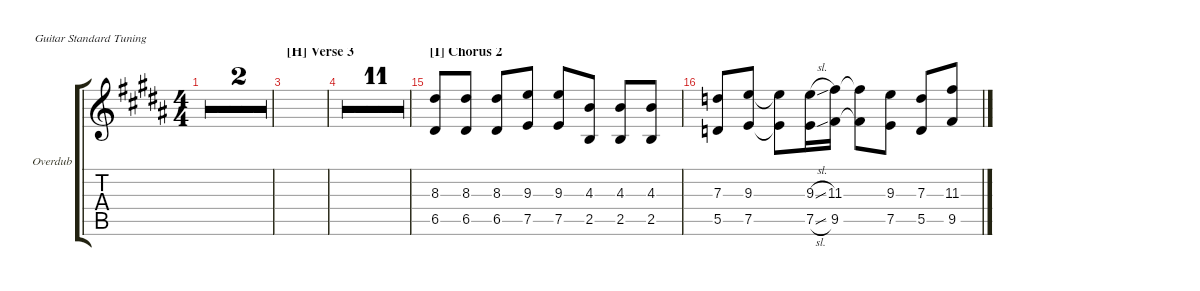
\hideDynamics
\bracketExtendMode groupsimilarinstruments
\firstSystemTrackNameOrientation horizontal
\otherSystemsTrackNameOrientation horizontal
\track ("Overdub Final" "Overdub") {multiBarRest instrument acousticguitarsteel}
\staff {score tabs}
\tuning (E4 B3 G3 D3 A2 E2)
\ts (4 4)
\tf triplet16th
\tempo 93
\clef g2
\ks b
|
\barLineRight lightlight
|
\section ("H" "Verse 3")
|
|
|
|
|
|
|
|
|
|
|
\barLineRight lightlight
|
\section ("I" "Chorus 2")
(8.3{acc #} 6.5{acc #}).8 (8.3{acc #} 6.5{acc #}).8 (8.3{acc #} 6.5{acc #}).8 (9.3{acc forcenatural} 7.5{acc forcenatural}).8 (9.3{acc forcenatural} 7.5{acc forcenatural}).8 (4.3{acc forcenatural} 2.5{acc forcenatural}).8 (4.3{acc forcenatural} 2.5{acc forcenatural}).8 (4.3{acc forcenatural} 2.5{acc forcenatural}).8 |
(7.3{acc forcenatural} 5.5{acc forcenatural}).8 (9.3{acc forcenatural} 7.5{acc forcenatural}).8 (9.3{t acc forcenatural} 7.5{t acc forcenatural}).8 (7.5{sl acc forcenatural} 9.3{sl acc forcenatural}).16 (11.3{acc #} 9.5{acc #}).16 (11.3{t acc #} 9.5{t acc #}).8 (9.3{acc forcenatural} 7.5{acc forcenatural}).8 (7.3{acc forcenatural} 5.5{acc forcenatural}).8 (11.3{acc #} 9.5{acc #}).8
